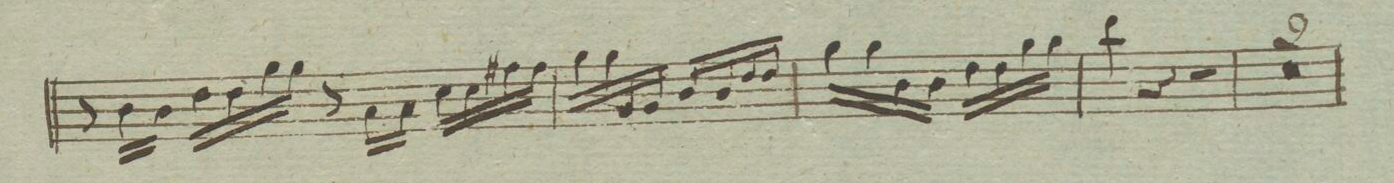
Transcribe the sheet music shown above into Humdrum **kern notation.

**kern	**dynam
*I"Violino. 1mo	*
*clefG2	*
*k[]	*
*met(c|)	*
*M2/2	*
8r	.
16b\LL	.
16b\JJ	.
16dd\LL	.
16dd\	.
16gg\	.
16gg\JJ	.
8r	.
16aLL\	.
16a/JJ	.
16dd\LL	.
16dd\	.
16ff#X\	.
16ff#\JJ	.
=52	=52
16ggLL\	.
16gg\	.
16g/	.
16gJJ/	.
16bLL/	.
16b\	.
16dd\	.
16dd\JJ	.
16gg\LL	.
16gg\	.
16b\	.
16b\JJ	.
16dd\LL	.
16dd\	.
16gg\	.
16gg\JJ	.
=53	=53
4bb\	.
4r	.
2r	.
=54	=54
0r	.
=55	=55
=56	=56
*-	*-
